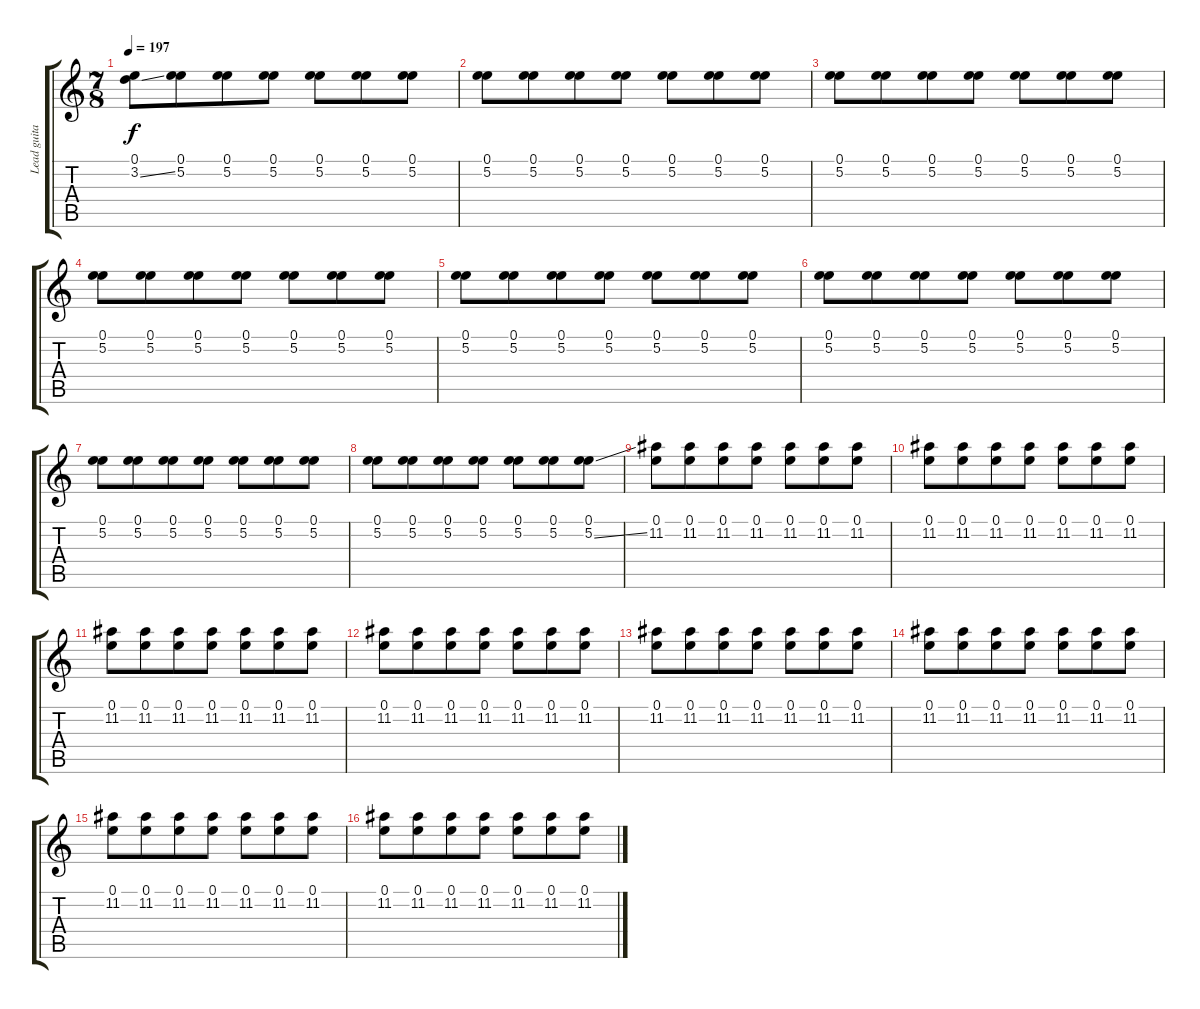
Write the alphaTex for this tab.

\track ("Lead guitar" "Lead guita") {instrument overdrivenguitar}
\staff {score tabs}
\tuning (E4 B3 G3 D3 A2 E2) {hide}
\ts (7 8)
\tempo 197
\clef g2
\ks c
(0.1 3.2{ss}).8{dy f instrument overdrivenguitar} (0.1 5.2).8 (0.1 5.2).8 (0.1 5.2).8 (0.1 5.2).8 (0.1 5.2).8 (0.1 5.2).8 |
(0.1 5.2).8 (0.1 5.2).8 (0.1 5.2).8 (0.1 5.2).8 (0.1 5.2).8 (0.1 5.2).8 (0.1 5.2).8 |
(0.1 5.2).8 (0.1 5.2).8 (0.1 5.2).8 (0.1 5.2).8 (0.1 5.2).8 (0.1 5.2).8 (0.1 5.2).8 |
(0.1 5.2).8 (0.1 5.2).8 (0.1 5.2).8 (0.1 5.2).8 (0.1 5.2).8 (0.1 5.2).8 (0.1 5.2).8 |
(0.1 5.2).8 (0.1 5.2).8 (0.1 5.2).8 (0.1 5.2).8 (0.1 5.2).8 (0.1 5.2).8 (0.1 5.2).8 |
(0.1 5.2).8 (0.1 5.2).8 (0.1 5.2).8 (0.1 5.2).8 (0.1 5.2).8 (0.1 5.2).8 (0.1 5.2).8 |
(0.1 5.2).8 (0.1 5.2).8 (0.1 5.2).8 (0.1 5.2).8 (0.1 5.2).8 (0.1 5.2).8 (0.1 5.2).8 |
(0.1 5.2).8 (0.1 5.2).8 (0.1 5.2).8 (0.1 5.2).8 (0.1 5.2).8 (0.1 5.2).8 (0.1 5.2{ss}).8 |
(0.1 11.2).8 (0.1 11.2).8 (0.1 11.2).8 (0.1 11.2).8 (0.1 11.2).8 (0.1 11.2).8 (0.1 11.2).8 |
(0.1 11.2).8 (0.1 11.2).8 (0.1 11.2).8 (0.1 11.2).8 (0.1 11.2).8 (0.1 11.2).8 (0.1 11.2).8 |
(0.1 11.2).8 (0.1 11.2).8 (0.1 11.2).8 (0.1 11.2).8 (0.1 11.2).8 (0.1 11.2).8 (0.1 11.2).8 |
(0.1 11.2).8 (0.1 11.2).8 (0.1 11.2).8 (0.1 11.2).8 (0.1 11.2).8 (0.1 11.2).8 (0.1 11.2).8 |
(0.1 11.2).8 (0.1 11.2).8 (0.1 11.2).8 (0.1 11.2).8 (0.1 11.2).8 (0.1 11.2).8 (0.1 11.2).8 |
(0.1 11.2).8 (0.1 11.2).8 (0.1 11.2).8 (0.1 11.2).8 (0.1 11.2).8 (0.1 11.2).8 (0.1 11.2).8 |
(0.1 11.2).8 (0.1 11.2).8 (0.1 11.2).8 (0.1 11.2).8 (0.1 11.2).8 (0.1 11.2).8 (0.1 11.2).8 |
(0.1 11.2).8 (0.1 11.2).8 (0.1 11.2).8 (0.1 11.2).8 (0.1 11.2).8 (0.1 11.2).8 (0.1 11.2).8
